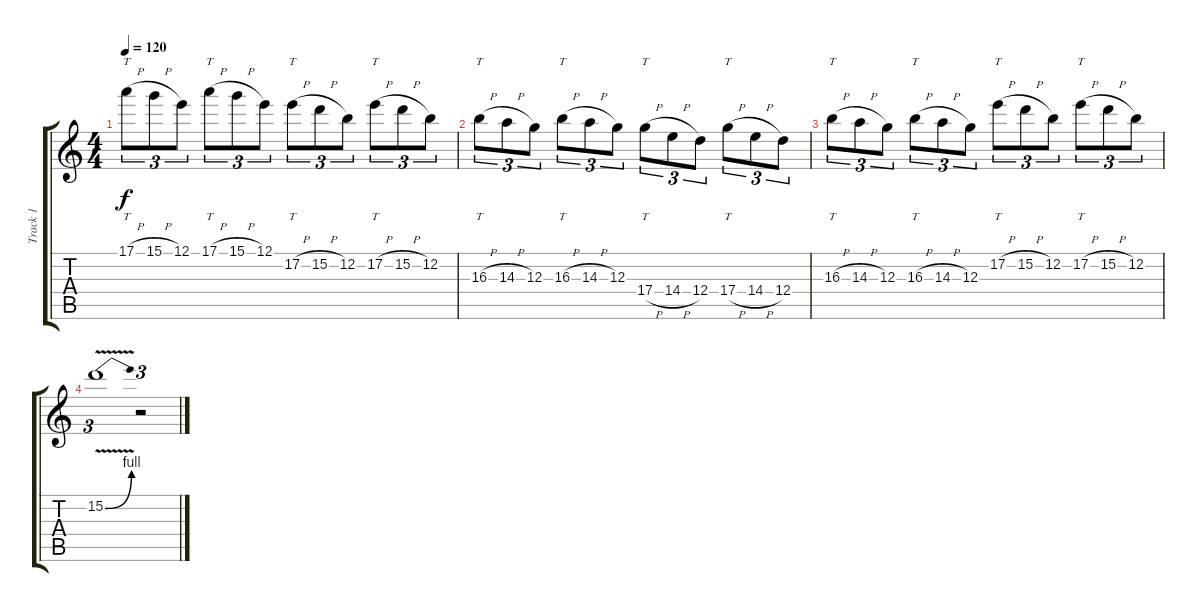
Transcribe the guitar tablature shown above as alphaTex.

\track ("Track 1" "Track 1") {instrument acousticguitarsteel}
\staff {score tabs}
\tuning (E4 B3 G3 D3 A2 E2) {hide}
\ts (4 4)
\tempo 120
\clef g2
\ks c
17.1{h}.8{tt tu (3 2) dy f instrument acousticguitarsteel} 15.1{h}.8{tu (3 2)} 12.1.8{tu (3 2)} 17.1{h}.8{tt tu (3 2)} 15.1{h}.8{tu (3 2)} 12.1.8{tu (3 2)} 17.2{h}.8{tt tu (3 2)} 15.2{h}.8{tu (3 2)} 12.2.8{tu (3 2)} 17.2{h}.8{tt tu (3 2)} 15.2{h}.8{tu (3 2)} 12.2.8{tu (3 2)} |
16.3{h}.8{tt tu (3 2)} 14.3{h}.8{tu (3 2)} 12.3.8{tu (3 2)} 16.3{h}.8{tt tu (3 2)} 14.3{h}.8{tu (3 2)} 12.3.8{tu (3 2)} 17.4{h}.8{tt tu (3 2)} 14.4{h}.8{tu (3 2)} 12.4.8{tu (3 2)} 17.4{h}.8{tt tu (3 2)} 14.4{h}.8{tu (3 2)} 12.4.8{tu (3 2)} |
16.3{h}.8{tt tu (3 2)} 14.3{h}.8{tu (3 2)} 12.3.8{tu (3 2)} 16.3{h}.8{tt tu (3 2)} 14.3{h}.8{tu (3 2)} 12.3.8{tu (3 2)} 17.2{h}.8{tt tu (3 2)} 15.2{h}.8{tu (3 2)} 12.2.8{tu (3 2)} 17.2{h}.8{tt tu (3 2)} 15.2{h}.8{tu (3 2)} 12.2.8{tu (3 2)} |
15.2{be (bend 0 0 60 4) v}.1{tu (3 2)} r.2{tu (3 2)}
